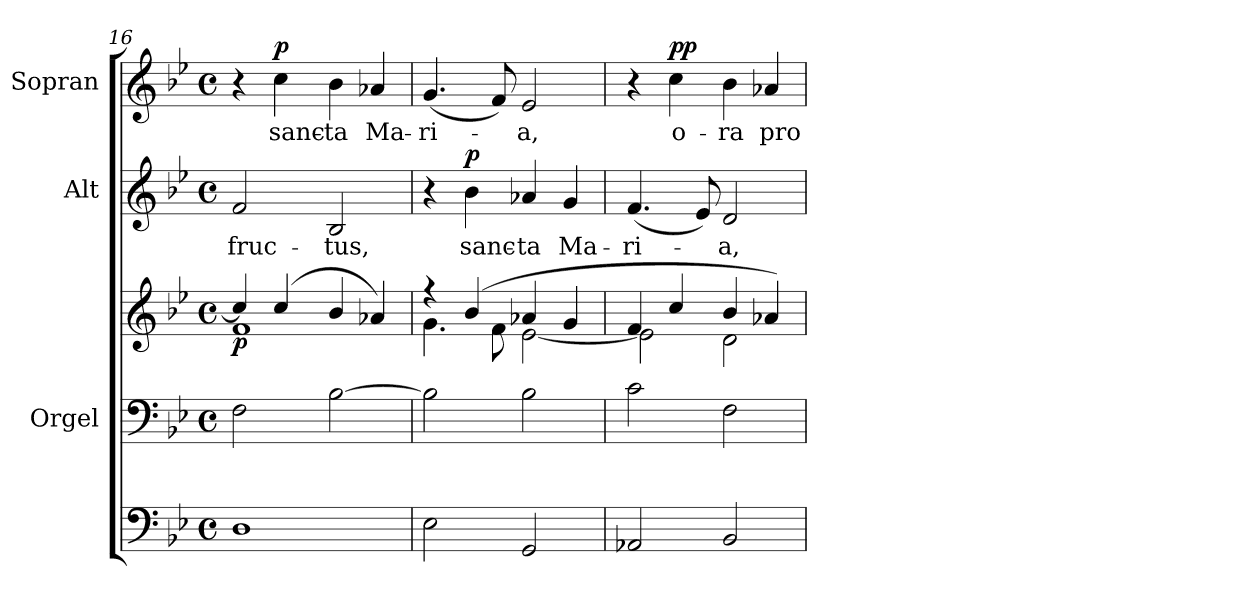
**kern	**kern	**kern	**dynam	**kern	**text	**dynam	**kern	**text	**dynam
*part4	*part3	*part3	*part3	*part2	*part2	*part2	*part1	*part1	*part1
*staff5	*staff4	*staff3	*staff3/4	*staff2	*staff2	*staff2	*staff1	*staff1	*staff1
*	*I"Orgel	*	*	*I"Alt	*	*	*I"Sopran	*	*
*	*I'Org.	*	*	*I'A.	*	*	*I'S.	*	*
*clefF4	*clefF4	*clefG2	*	*clefG2	*	*	*clefG2	*	*
*k[b-e-]	*k[b-e-]	*k[b-e-]	*	*k[b-e-]	*	*	*k[b-e-]	*	*
*B-:	*B-:	*B-:	*	*B-:	*	*	*B-:	*	*
*M4/4	*M4/4	*M4/4	*	*M4/4	*	*	*M4/4	*	*
*met(c)	*met(c)	*met(c)	*	*met(c)	*	*	*met(c)	*	*
=16	=16	=16	=16	=16	=16	=16	=16	=16	=16
*	*	*^	*	*	*	*	*	*	*
!	!	!	!	!LO:DY:b	!	!LO:LY:b	!	!	!	!
1D	2F\	4cc/]	1f	p	2f/	fruc-	.	4r	.	.
!	!	!	!	!	!	!	!	!	!LO:LY:b	!LO:DY:a
.	.	(4cc/	.	.	.	.	.	4cc\	sanc-	p
!	!	!	!	!	!	!LO:LY:b	!	!	!LO:LY:b	!
.	[2B-\	4b-/	.	.	2B-/	-tus,	.	4b-\	-ta	.
!	!	!	!	!	!	!	!	!	!LO:LY:b	!
.	.	4a-X/)	.	.	.	.	.	4a-X/	Ma-	.
=17	=17	=17	=17	=17	=17	=17	=17	=17	=17	=17
!	!	!	!	!	!	!	!	!	!LO:LY:b	!
2E-\	2B-\]	4ree	4.g\	.	4r	.	.	(<4.g/	-ri-	.
!	!	!	!	!	!	!LO:LY:b	!LO:DY:a	!	!	!
.	.	(4b-/	.	.	4b-\	sanc-	p	.	.	.
.	.	.	8f\	.	.	.	.	8f/)	.	.
!	!	!	!	!	!	!LO:LY:b	!	!	!LO:LY:b	!
2GG/	2B-\	4a-X/	[<2e-\	.	4a-X/	-ta	.	2e-/	-a,	.
!	!	!	!	!	!	!LO:LY:b	!	!	!	!
.	.	4g/	.	.	4g/	Ma-	.	.	.	.
=18	=18	=18	=18	=18	=18	=18	=18	=18	=18	=18
!	!	!	!	!	!	!LO:LY:b	!	!	!	!
2AA-X/	2c\	4f/	2e-\]	.	(<4.f/	-ri-	.	4r	.	.
!	!	!	!	!	!	!	!	!	!LO:LY:b	!LO:DY:a
.	.	4cc/	.	.	.	.	.	4cc\	o-	pp
.	.	.	.	.	8e-/)	.	.	.	.	.
!	!	!	!	!	!	!LO:LY:b	!	!	!LO:LY:b	!
2BB-/	2F\	4b-/	2d\	.	2d/	-a,	.	4b-\	-ra	.
!	!	!	!	!	!	!	!	!	!LO:LY:b	!
.	.	4a-X/)	.	.	.	.	.	4a-X/	pro	.
*	*	*v	*v	*	*	*	*	*	*	*
=	=	=	=	=	=	=	=	=	=
*-	*-	*-	*-	*-	*-	*-	*-	*-	*-
